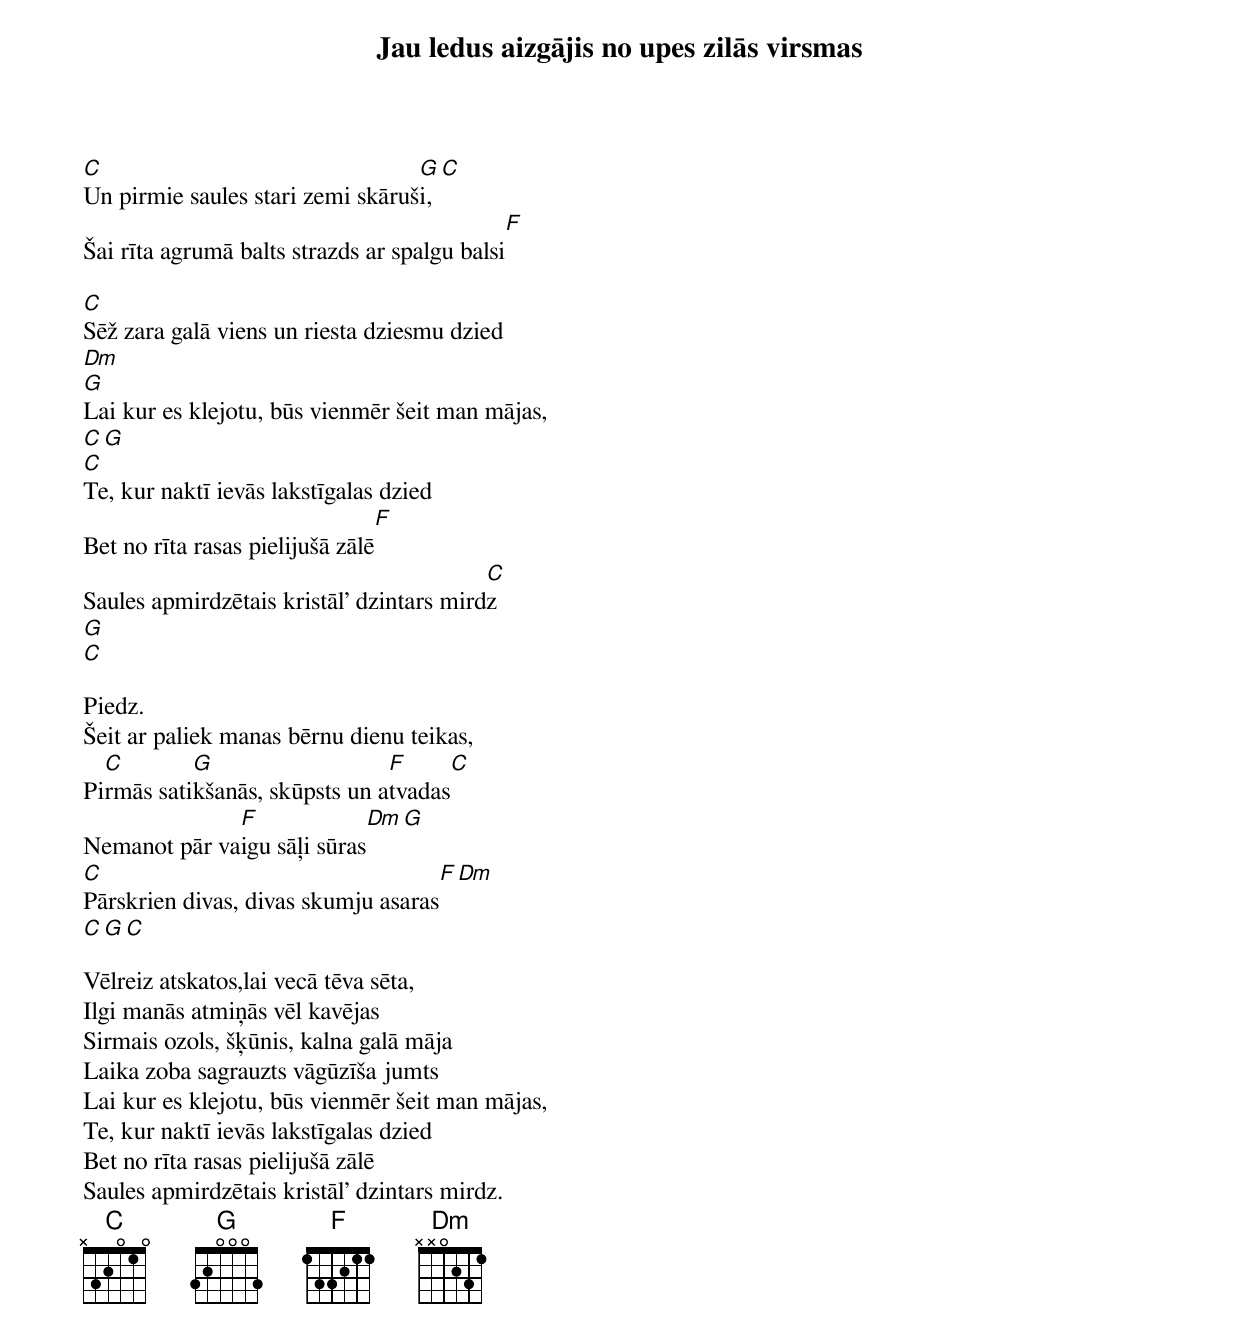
Jau ledus aizgājis no upes zilās virsmas
C                                 G              C
Un pirmie saules stari zemi skāruši,
                                                      F
Šai rīta agrumā balts strazds ar spalgu balsi

C
Sēž zara galā viens un riesta dziesmu dzied
                                      Dm
G
Lai kur es klejotu, būs vienmēr šeit man mājas,
                 C                   G
C
Te, kur naktī ievās lakstīgalas dzied
                                                  F
Bet no rīta rasas pielijušā zālē
                                          C
Saules apmirdzētais kristāl’ dzintars mirdz
                                       G
C

Piedz.
Šeit ar paliek manas bērnu dienu teikas,
  C        G                   F                  C
Pirmās satikšanās, skūpsts un atvadas
              F                Dm                G
Nemanot pār vaigu sāļi sūras
C                                     F    Dm
Pārskrien divas, divas skumju asaras
                  C                  G         C

Vēlreiz atskatos,lai vecā tēva sēta,
Ilgi manās atmiņās vēl kavējas
Sirmais ozols, šķūnis, kalna galā māja
Laika zoba sagrauzts vāgūzīša jumts
Lai kur es klejotu, būs vienmēr šeit man mājas,
Te, kur naktī ievās lakstīgalas dzied
Bet no rīta rasas pielijušā zālē
Saules apmirdzētais kristāl’ dzintars mirdz.
